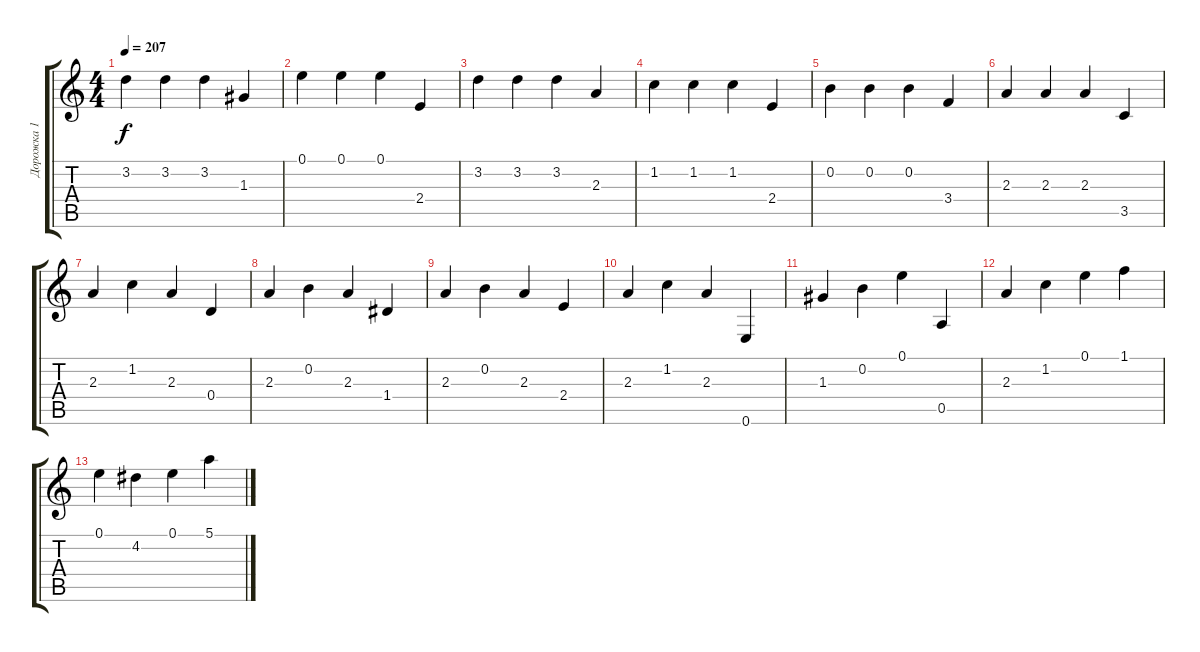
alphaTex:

\track ("Дорожка 1" "Дорожка 1") {instrument acousticguitarsteel}
\staff {score tabs}
\tuning (E4 B3 G3 D3 A2 E2) {hide}
\ts (4 4)
\tempo 207
\clef g2
\ks c
3.2.4{dy f} 3.2.4 3.2.4 1.3.4 |
0.1.4 0.1.4 0.1.4 2.4.4 |
3.2.4 3.2.4 3.2.4 2.3.4 |
1.2.4 1.2.4 1.2.4 2.4.4 |
0.2.4 0.2.4 0.2.4 3.4.4 |
2.3.4 2.3.4 2.3.4 3.5.4 |
2.3.4 1.2.4 2.3.4 0.4.4 |
2.3.4 0.2.4 2.3.4 1.4.4 |
2.3.4 0.2.4 2.3.4 2.4.4 |
2.3.4 1.2.4 2.3.4 0.6.4 |
1.3.4 0.2.4 0.1.4 0.5.4 |
2.3.4 1.2.4 0.1.4 1.1.4 |
0.1.4 4.2.4 0.1.4 5.1.4
